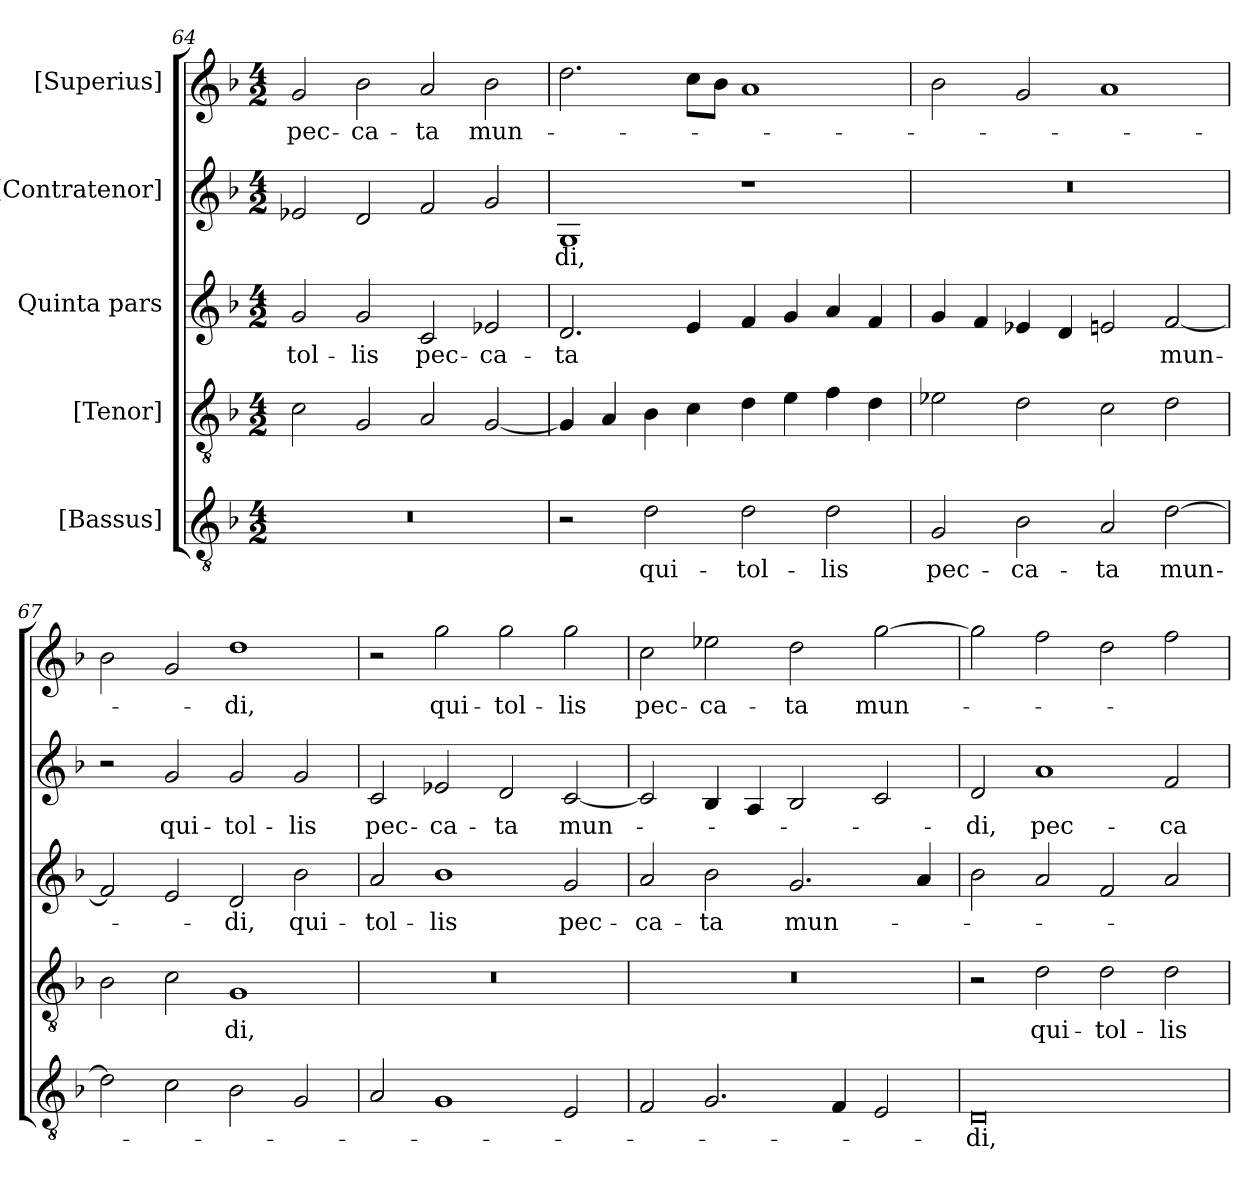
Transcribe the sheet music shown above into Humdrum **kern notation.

**kern	**text	**kern	**text	**kern	**text	**kern	**text	**kern	**text
*part5	*part5	*part4	*part4	*part3	*part3	*part2	*part2	*part1	*part1
*staff5	*staff5	*staff4	*staff4	*staff3	*staff3	*staff2	*staff2	*staff1	*staff1
*I"[Bassus]	*	*I"[Tenor]	*	*I"Quinta pars	*	*I"[Contratenor]	*	*I"[Superius]	*
*clefGv2	*	*clefGv2	*	*clefG2	*	*clefG2	*	*clefG2	*
*k[b-]	*	*k[b-]	*	*k[b-]	*	*k[b-]	*	*k[b-]	*
*M4/2	*	*M4/2	*	*M4/2	*	*M4/2	*	*M4/2	*
=64	=64	=64	=64	=64	=64	=64	=64	=64	=64
0r	.	2c\	.	2g/	tol-	2e-X/	.	2g/	pec-
.	.	2G/	.	2g/	-lis	2d/	.	2b-\	-ca-
.	.	2A/	.	2c/	pec-	2f/	.	2a/	-ta
.	.	[2G/	.	2e-X/	-ca-	2g/	.	2b-\	mun-
=65	=65	=65	=65	=65	=65	=65	=65	=65	=65
2r	.	4G/]	.	2.d/	-ta	1G/	-di,	2.dd\	.
.	.	4A/	.	.	.	.	.	.	.
2d\	qui-	4B-\	.	.	.	.	.	.	.
.	.	4c\	.	4e/	.	.	.	8cc\L	.
.	.	.	.	.	.	.	.	8b-\J	.
2d\	tol-	4d\	.	4f/	.	1r	.	1a/	.
.	.	4e\	.	4g/	.	.	.	.	.
2d\	-lis	4f\	.	4a/	.	.	.	.	.
.	.	4d\	.	4f/	.	.	.	.	.
=66	=66	=66	=66	=66	=66	=66	=66	=66	=66
2G/	pec-	2e-X\	.	4g/	.	0r	.	2b-\	.
.	.	.	.	4f/	.	.	.	.	.
2B-\	-ca-	2d\	.	4e-X/	.	.	.	2g/	.
.	.	.	.	4d/	.	.	.	.	.
2A/	-ta	2c\	.	2en/	.	.	.	1a/	.
[2d\	mun-	2d\	.	[2f/	mun-	.	.	.	.
=67	=67	=67	=67	=67	=67	=67	=67	=67	=67
2d\]	.	2B-\	.	2f/]	.	2r	.	2b-\	.
2c\	.	2c\	.	2e/	.	2g/	qui-	2g/	.
2B-\	.	1G/	-di,	2d/	-di,	2g/	tol-	1dd\	-di,
2G/	.	.	.	2b-\	qui-	2g/	-lis	.	.
=68	=68	=68	=68	=68	=68	=68	=68	=68	=68
2A/	.	0r	.	2a/	tol-	2c/	pec-	2r	.
1G/	.	.	.	1b-\	-lis	2e-X/	-ca-	2gg\	qui-
.	.	.	.	.	.	2d/	-ta	2gg\	tol-
2E/	.	.	.	2g/	pec-	[2c/	mun-	2gg\	-lis
=69	=69	=69	=69	=69	=69	=69	=69	=69	=69
2F/	.	0r	.	2a/	-ca-	2c/]	.	2cc\	pec-
2.G/	.	.	.	2b-\	-ta	4B-/	.	2ee-X\	-ca-
.	.	.	.	.	.	4A/	.	.	.
.	.	.	.	2.g/	mun-	2B-/	.	2dd\	-ta
4F/	.	.	.	.	.	.	.	.	.
2E/	.	.	.	.	.	2c/	.	[2gg\	mun-
.	.	.	.	4a/	.	.	.	.	.
=70	=70	=70	=70	=70	=70	=70	=70	=70	=70
0D/	-di,	2r	.	2b-\	.	2d/	-di,	2gg\]	.
.	.	2d\	qui-	2a/	.	1a/	pec-	2ff\	.
.	.	2d\	tol-	2f/	.	.	.	2dd\	.
.	.	2d\	-lis	2a/	.	2f/	-ca-	2ff\	.
=	=	=	=	=	=	=	=	=	=
*-	*-	*-	*-	*-	*-	*-	*-	*-	*-
